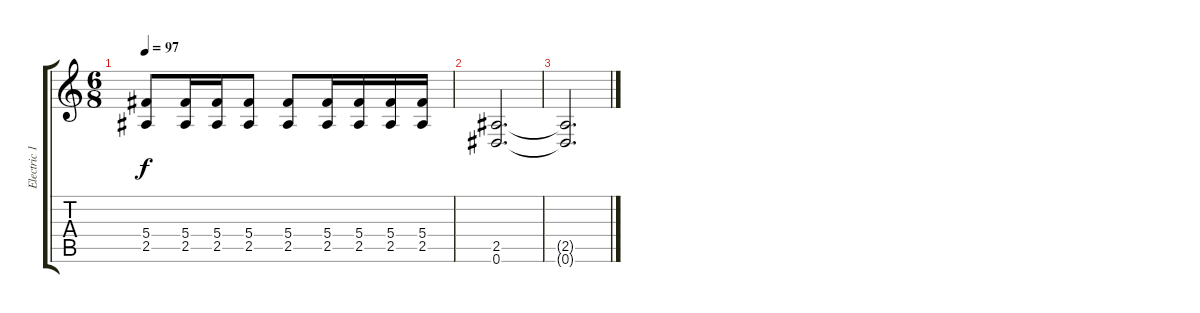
\track ("Electric 1" "Electric 1") {instrument distortionguitar}
\staff {score tabs}
\tuning (Eb4 Bb3 Gb3 Db3 Ab2 Eb2) {hide}
\ts (6 8)
\tempo 97
\clef g2
\ks c
(5.4 2.5).8{dy f} (5.4 2.5).16 (5.4 2.5).16 (5.4 2.5).8 (5.4 2.5).8 (5.4 2.5).16 (5.4 2.5).16 (5.4 2.5).16 (5.4 2.5).16 |
(2.5 0.6).2{d} |
(2.5{t} 0.6{t}).2{d}
